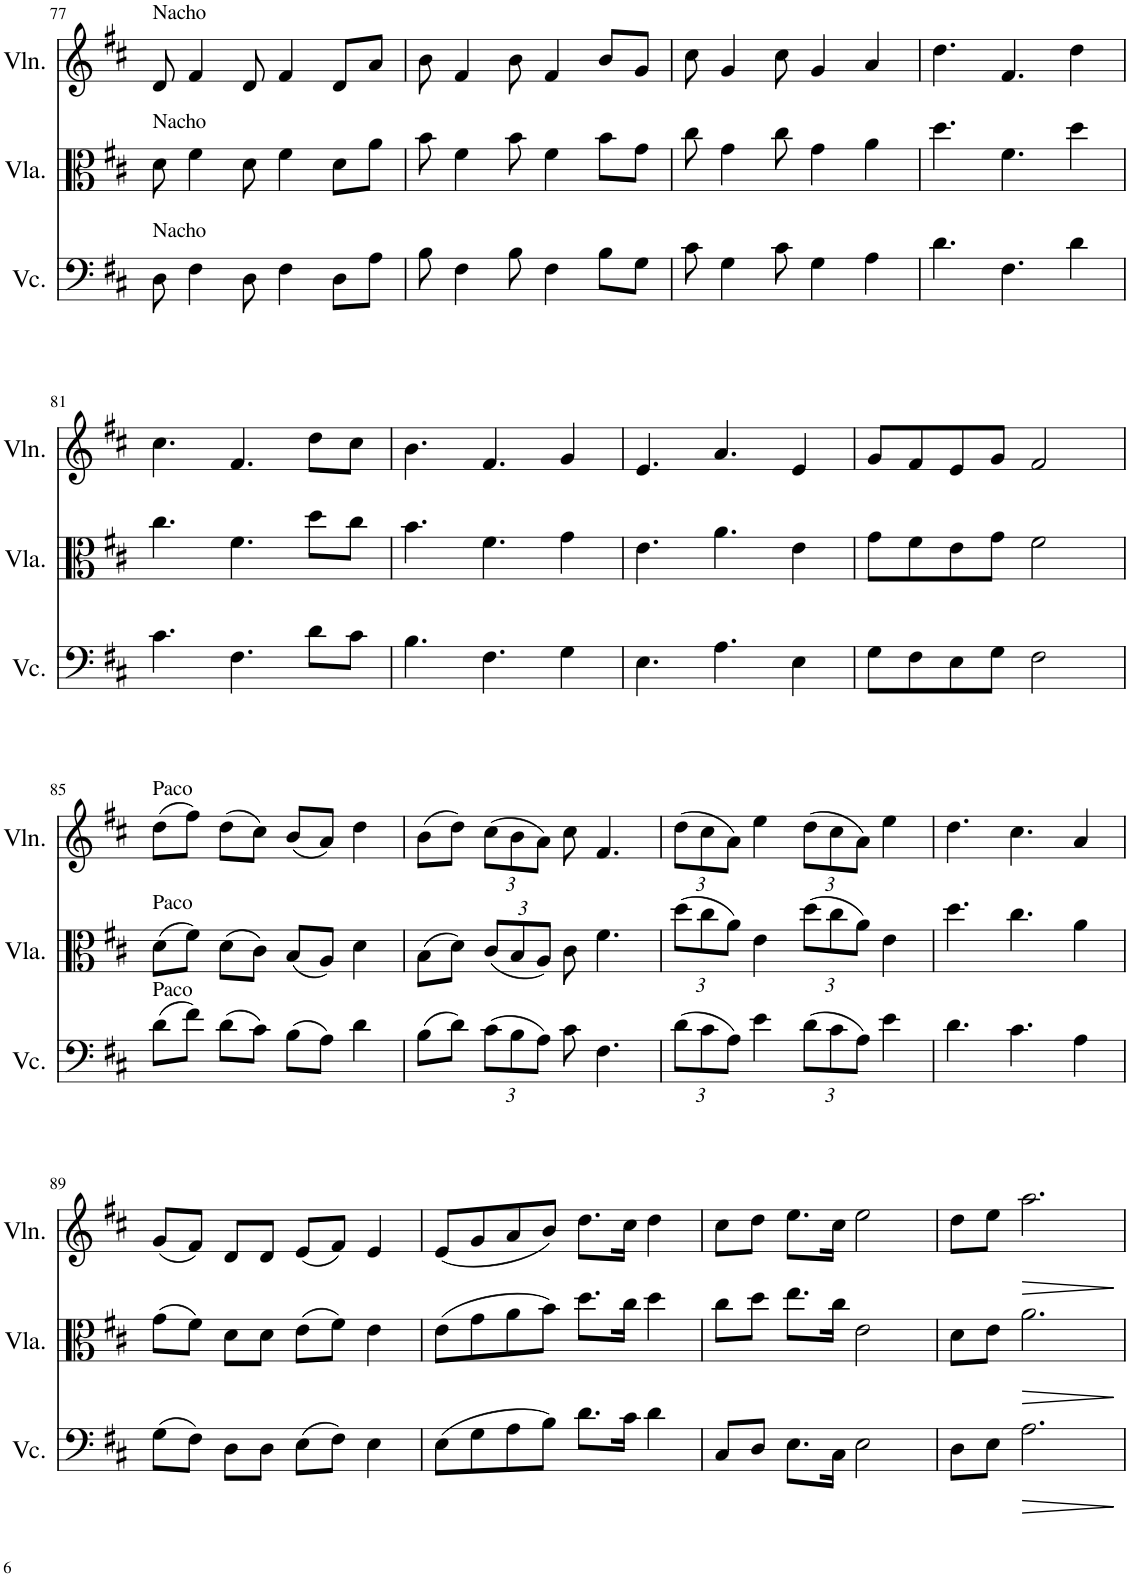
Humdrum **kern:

**kern	**dynam	**kern	**dynam	**kern	**dynam
*part3	*part3	*part2	*part2	*part1	*part1
*staff3	*staff3	*staff2	*staff2	*staff1	*staff1
*I"Violonchelo	*	*I"Viola	*	*I"Violín	*
*I'Vc.	*	*I'Vla.	*	*I'Vln.	*
!!LO:PB:g=z
*clefF4	*	*clefC3	*	*clefG2	*
*k[f#c#]	*	*k[f#c#]	*	*k[f#c#]	*
*M4/4	*	*M4/4	*	*M4/4	*
=77	=77	=77	=77	=77	=77
!	!	!	!	!LO:TX:a:t=Nacho	!
!	!	!LO:TX:a:t=Nacho	!	!	!
!LO:TX:a:t=Nacho	!	!	!	!	!
8D\	.	8d\	.	8d/	.
4F#\	.	4f#\	.	4f#/	.
8D\	.	8d\	.	8d/	.
4F#\	.	4f#\	.	4f#/	.
8D\L	.	8d\L	.	8d/L	.
8A\J	.	8a\J	.	8a/J	.
=78	=78	=78	=78	=78	=78
8B\	.	8b\	.	8b\	.
4F#\	.	4f#\	.	4f#/	.
8B\	.	8b\	.	8b\	.
4F#\	.	4f#\	.	4f#/	.
8B\L	.	8b\L	.	8b/L	.
8G\J	.	8g\J	.	8g/J	.
=79	=79	=79	=79	=79	=79
8c#\	.	8cc#\	.	8cc#\	.
4G\	.	4g\	.	4g/	.
8c#\	.	8cc#\	.	8cc#\	.
4G\	.	4g\	.	4g/	.
4A\	.	4a\	.	4a/	.
=80	=80	=80	=80	=80	=80
4.d\	.	4.dd\	.	4.dd\	.
4.F#\	.	4.f#\	.	4.f#/	.
4d\	.	4dd\	.	4dd\	.
!!LO:LB:g=z
=81	=81	=81	=81	=81	=81
4.c#\	.	4.cc#\	.	4.cc#\	.
4.F#\	.	4.f#\	.	4.f#/	.
8d\L	.	8dd\L	.	8dd\L	.
8c#\J	.	8cc#\J	.	8cc#\J	.
=82	=82	=82	=82	=82	=82
4.B\	.	4.b\	.	4.b\	.
4.F#\	.	4.f#\	.	4.f#/	.
4G\	.	4g\	.	4g/	.
=83	=83	=83	=83	=83	=83
4.E\	.	4.e\	.	4.e/	.
4.A\	.	4.a\	.	4.a/	.
4E\	.	4e\	.	4e/	.
=84	=84	=84	=84	=84	=84
8G\L	.	8g\L	.	8g/L	.
8F#\	.	8f#\	.	8f#/	.
8E\	.	8e\	.	8e/	.
8G\J	.	8g\J	.	8g/J	.
2F#\	.	2f#\	.	2f#/	.
!!LO:LB:g=z
=85	=85	=85	=85	=85	=85
!	!	!	!	!LO:TX:a:t=Paco	!
!	!	!LO:TX:a:t=Paco	!	!	!
!LO:TX:a:t=Paco	!	!	!	!	!
(8d\L	.	(8d\L	.	(8dd\L	.
8f#\J)	.	8f#\J)	.	8ff#\J)	.
(8d\L	.	(8d\L	.	(8dd\L	.
8c#\J)	.	8c#\J)	.	8cc#\J)	.
(8B\L	.	(8B/L	.	(8b/L	.
8A\J)	.	8A/J)	.	8a/J)	.
4d\	.	4d\	.	4dd\	.
=86	=86	=86	=86	=86	=86
(8B\L	.	(8B\L	.	(8b\L	.
8d\J)	.	8d\J)	.	8dd\J)	.
*Xbrackettup	*	*Xbrackettup	*	*Xbrackettup	*
(12c#\L	.	(12c#/L	.	(12cc#\L	.
12B\	.	12B/	.	12b\	.
12A\J)	.	12A/J)	.	12a\J)	.
8c#\	.	8c#\	.	8cc#\	.
4.F#\	.	4.f#\	.	4.f#/	.
=87	=87	=87	=87	=87	=87
(12d\L	.	(12dd\L	.	(12dd\L	.
12c#\	.	12cc#\	.	12cc#\	.
12A\J)	.	12a\J)	.	12a\J)	.
4e\	.	4e\	.	4ee\	.
(12d\L	.	(12dd\L	.	(12dd\L	.
12c#\	.	12cc#\	.	12cc#\	.
12A\J)	.	12a\J)	.	12a\J)	.
4e\	.	4e\	.	4ee\	.
=88	=88	=88	=88	=88	=88
4.d\	.	4.dd\	.	4.dd\	.
4.c#\	.	4.cc#\	.	4.cc#\	.
4A\	.	4a\	.	4a/	.
!!LO:LB:g=z
=89	=89	=89	=89	=89	=89
(8G\L	.	(8g\L	.	(8g/L	.
8F#\J)	.	8f#\J)	.	8f#/J)	.
8D\L	.	8d\L	.	8d/L	.
8D\J	.	8d\J	.	8d/J	.
(8E\L	.	(8e\L	.	(8e/L	.
8F#\J)	.	8f#\J)	.	8f#/J)	.
4E\	.	4e\	.	4e/	.
=90	=90	=90	=90	=90	=90
(8E\L	.	(8e\L	.	(8e/L	.
8G\	.	8g\	.	8g/	.
8A\	.	8a\	.	8a/	.
8B\J)	.	8b\J)	.	8b/J)	.
8.d\L	.	8.dd\L	.	8.dd\L	.
16c#\Jk	.	16cc#\Jk	.	16cc#\Jk	.
4d\	.	4dd\	.	4dd\	.
=91	=91	=91	=91	=91	=91
8C#/L	.	8cc#\L	.	8cc#\L	.
8D/J	.	8dd\J	.	8dd\J	.
8.E\L	.	8.ee\L	.	8.ee\L	.
16C#\Jk	.	16cc#\Jk	.	16cc#\Jk	.
2E\	.	2e\	.	2ee\	.
=92	=92	=92	=92	=92	=92
8D\L	.	8d\L	.	8dd\L	.
8E\J	.	8e\J	.	8ee\J	.
!	!LO:HP:b	!	!LO:HP:b	!	!LO:HP:b
2.A\	>	2.a\	>	2.aa\	>
.	]	.	]	.	]
=	=	=	=	=	=
*-	*-	*-	*-	*-	*-
